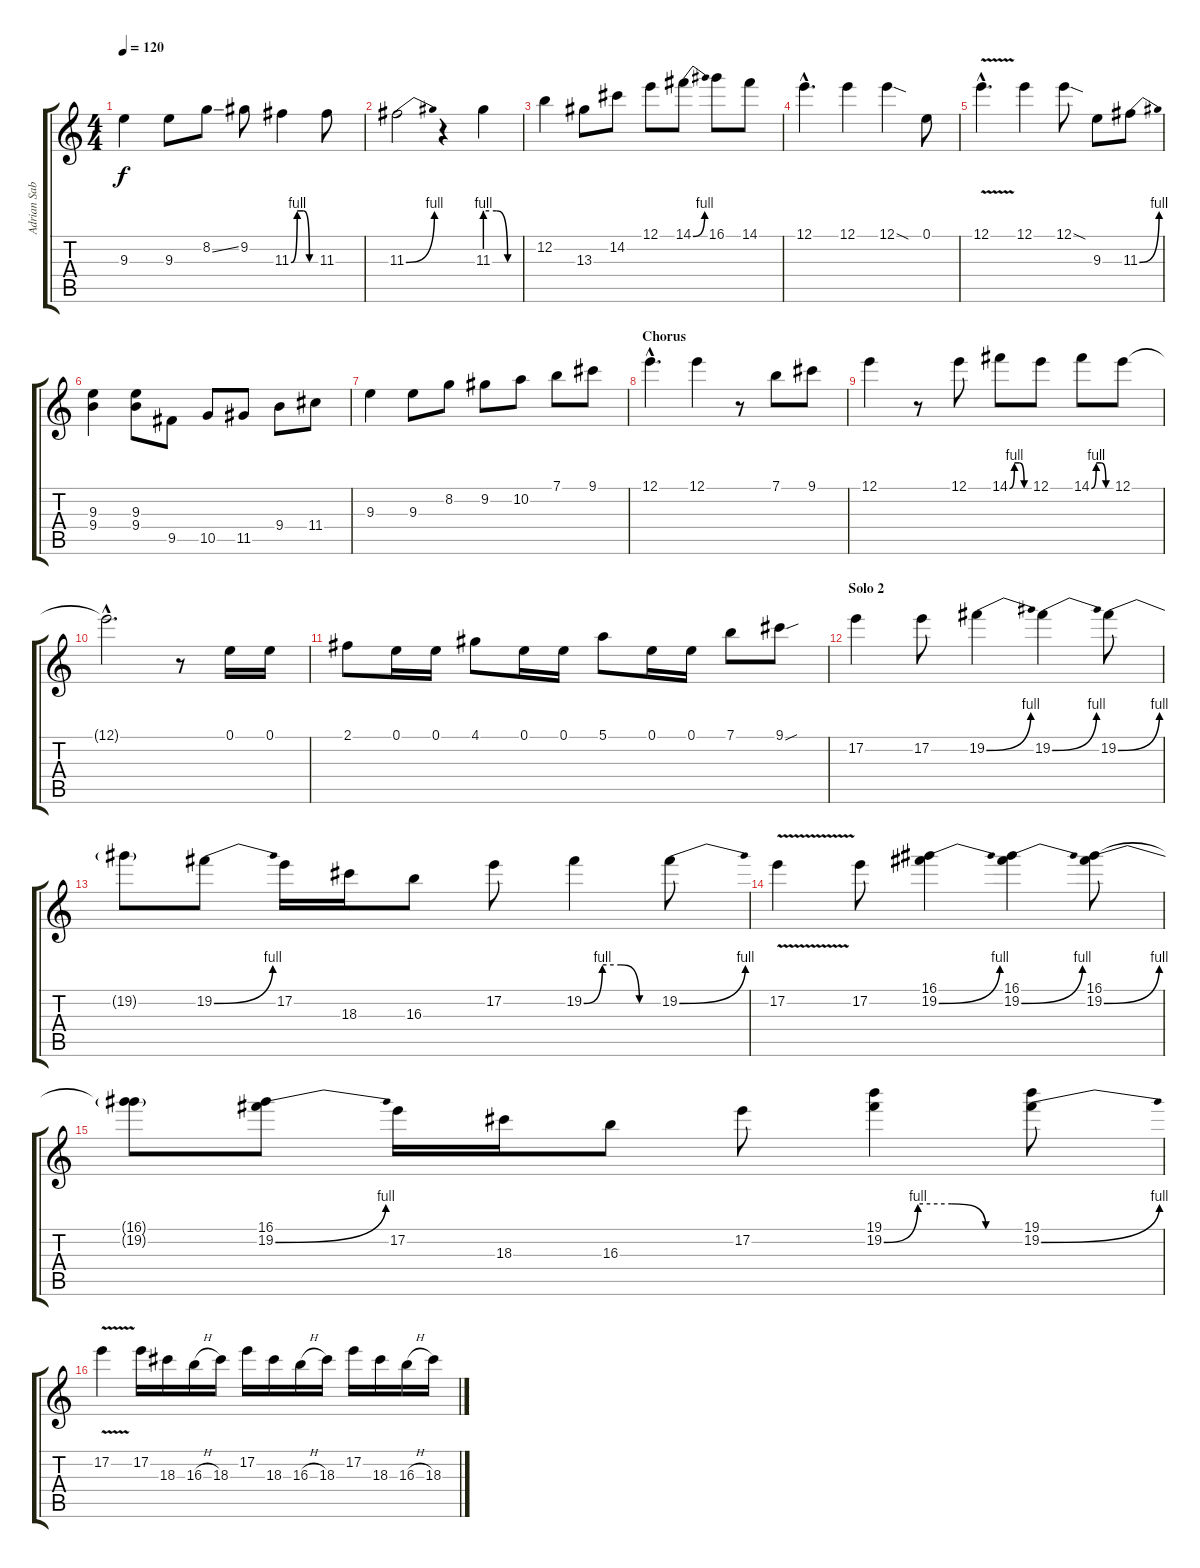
\track ("Adrian Sabbath" "Adrian Sab") {instrument overdrivenguitar}
\staff {score tabs}
\tuning (E4 B3 G3 D3 A2 E2) {hide}
\ts (4 4)
\tempo 120
\clef g2
\ks c
9.3.4{dy f} 9.3.8 8.2{ss}.8 9.2.8 11.3{be (custom 0 0 15 4 30 4 45 0 60 0)}.4 11.3.8 |
11.3{be (bend 0 0 60 4)}.2 r.4 11.3{be (custom 0 4 20 4 40 0 60 0)}.4 |
12.2.4 13.3.8 14.2.8 12.1.8 14.1{be (bend 0 0 60 4)}.8 16.1.8 14.1.8 |
12.1{hac}.4{d} 12.1.4 12.1{sod}.4 0.1.8 |
12.1{v hac}.4{d} 12.1.4 12.1{sod}.8 9.3.8 11.3{be (bend 0 0 60 4)}.8 |
(9.3 9.4).4 (9.3 9.4).8 9.5.8 10.5.8 11.5.8 9.4.8 11.4.8 |
9.3.4 9.3.8 8.2.8 9.2.8 10.2.8 7.1.8 9.1.8 |
\section ("" "Chorus")
12.1{hac}.4{d} 12.1.4 r.8 7.1.8 9.1.8 |
12.1.4 r.8 12.1.8 14.1{be (custom 0 0 15 4 30 4 45 0 60 0)}.8 12.1.8 14.1{be (custom 0 0 15 4 30 4 45 0 60 0)}.8 12.1.8 |
12.1{hac t}.2{d} r.8 0.1.16 0.1.16 |
2.1.8 0.1.16 0.1.16 4.1.8 0.1.16 0.1.16 5.1.8 0.1.16 0.1.16 7.1.8 9.1{sou}.8 |
\section ("" "Solo 2")
17.2.4 17.2.8 19.2{be (bend 0 0 60 4)}.4 19.2{be (bend 0 0 60 4)}.4 19.2{be (bend 0 0 60 4)}.8 |
19.2{t}.8 19.2{be (bend 0 0 60 4)}.8 17.2.16 18.3.16 16.3.8 17.2.8 19.2{be (custom 0 0 15 4 30 4 45 0 60 0)}.4 19.2{be (bend 0 0 60 4)}.8 |
17.2{v}.4 17.2.8 (16.1 19.2{be (bend 0 0 60 4)}).4 (16.1 19.2{be (bend 0 0 60 4)}).4 (16.1 19.2{be (bend 0 0 60 4)}).8 |
(16.1{t} 19.2{t}).8 (16.1 19.2{be (bend 0 0 60 4)}).8 17.2.16 18.3.16 16.3.8 17.2.8 (19.1 19.2{be (custom 0 0 15 4 30 4 45 0 60 0)}).4 (19.1 19.2{be (bend 0 0 60 4)}).8 |
17.2{v}.4 17.2.16 18.3.16 16.3{h}.16 18.3.16 17.2.16 18.3.16 16.3{h}.16 18.3.16 17.2.16 18.3.16 16.3{h}.16 18.3.16
